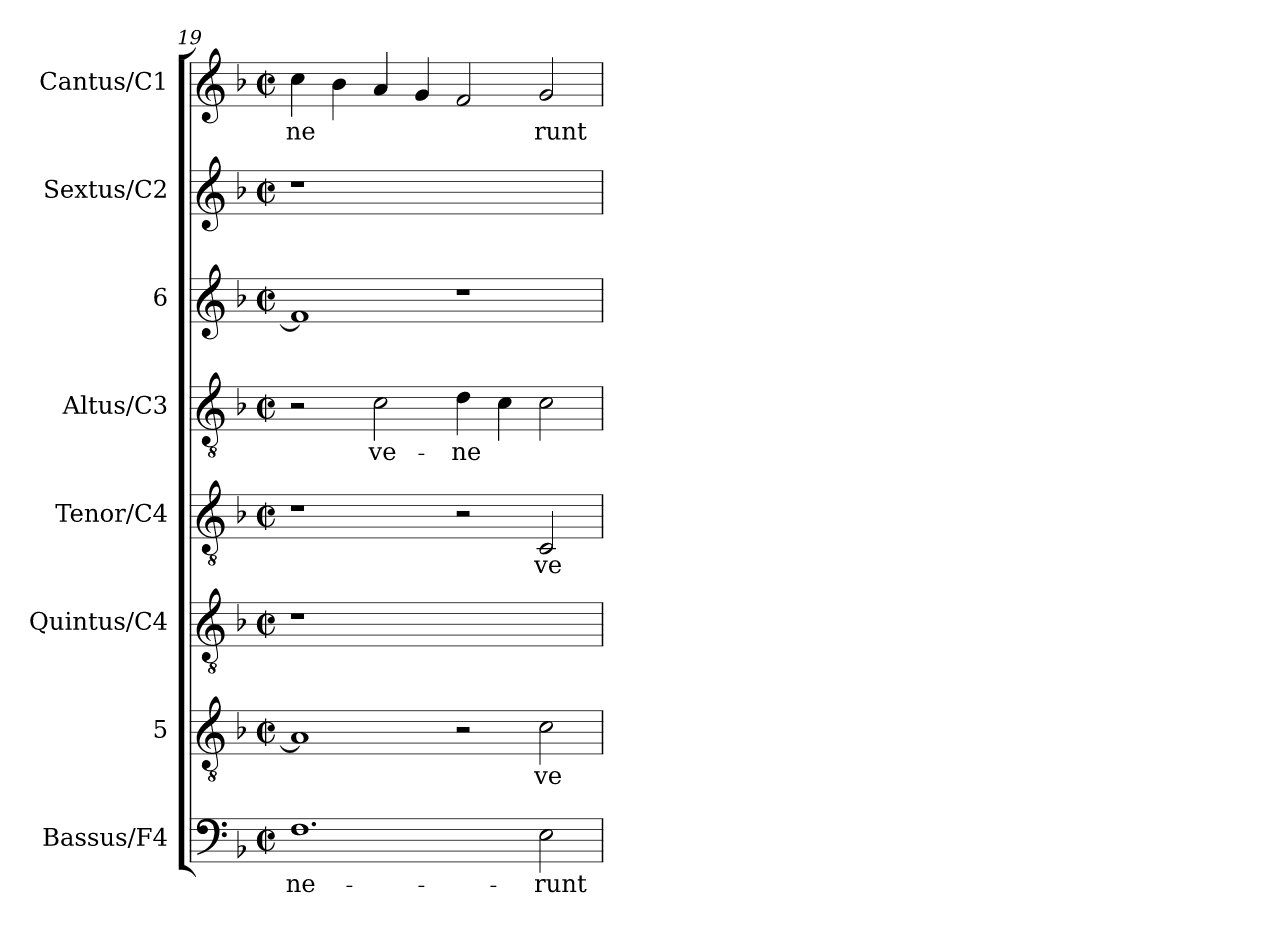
**kern	**text	**kern	**text	**kern	**kern	**text	**kern	**text	**kern	**text	**kern	**kern	**text
*part8	*part8	*part7	*part7	*part6	*part5	*part5	*part4	*part4	*part3	*part3	*part2	*part1	*part1
*staff8	*staff8	*staff7	*staff7	*staff6	*staff5	*staff5	*staff4	*staff4	*staff3	*staff3	*staff2	*staff1	*staff1
*I"Bassus/F4	*	*I"5	*	*I"Quintus/C4	*I"Tenor/C4	*	*I"Altus/C3	*	*I"6	*	*I"Sextus/C2	*I"Cantus/C1	*
*I'B	*	*	*	*	*I'T	*	*I'A	*	*	*	*	*I'C	*
*clefF4	*	*clefGv2	*	*clefGv2	*clefGv2	*	*clefGv2	*	*clefG2	*	*clefG2	*clefG2	*
*k[b-]	*	*k[b-]	*	*k[b-]	*k[b-]	*	*k[b-]	*	*k[b-]	*	*k[b-]	*k[b-]	*
*F:	*	*F:	*	*F:	*F:	*	*F:	*	*F:	*	*F:	*F:	*
*M2/2	*	*M2/2	*	*M2/2	*M2/2	*	*M2/2	*	*M2/2	*	*M2/2	*M2/2	*
*met(c|)	*	*met(c|)	*	*met(c|)	*met(c|)	*	*met(c|)	*	*met(c|)	*	*met(c|)	*met(c|)	*
=19	=19	=19	=19	=19	=19	=19	=19	=19	=19	=19	=19	=19	=19
!	!LO:LY:b:cj	!	!LO:LY:b:cj	!	!	!	!	!	!	!LO:LY:b:cj	!	!	!LO:LY:b:cj
1.F	-ne-	1A]	.	1r	1r	.	2r	.	1f]	.	1r	4cc\	-ne-
!	!	!	!	!	!	!	!	!	!	!	!	!	!LO:LY:b:cj
.	.	.	.	.	.	.	.	.	.	.	.	4b-\	--
!	!	!	!	!	!	!	!	!LO:LY:b:cj	!	!	!	!	!LO:LY:b:cj
.	.	.	.	.	.	.	2c\	ve-	.	.	.	4a/	--
!	!	!	!	!	!	!	!	!	!	!	!	!	!LO:LY:b:cj
.	.	.	.	.	.	.	.	.	.	.	.	4g/	--
!	!	!	!	!	!	!	!	!LO:LY:b:cj	!	!	!	!	!LO:LY:b:cj
.	.	2r	.	1ryy	2r	.	4d\	-ne-	1r	.	1ryy	2f/	--
!	!	!	!	!	!	!	!	!LO:LY:b:cj	!	!	!	!	!
.	.	.	.	.	.	.	4c\	--	.	.	.	.	.
!	!LO:LY:b:cj	!	!LO:LY:b:cj	!	!	!LO:LY:b:cj	!	!LO:LY:b:cj	!	!	!	!	!LO:LY:b:cj
2E\	-runt	2c\	ve-	.	2C/	-ve-	2c\	--	.	.	.	2g/	-runt
=	=	=	=	=	=	=	=	=	=	=	=	=	=
*-	*-	*-	*-	*-	*-	*-	*-	*-	*-	*-	*-	*-	*-
